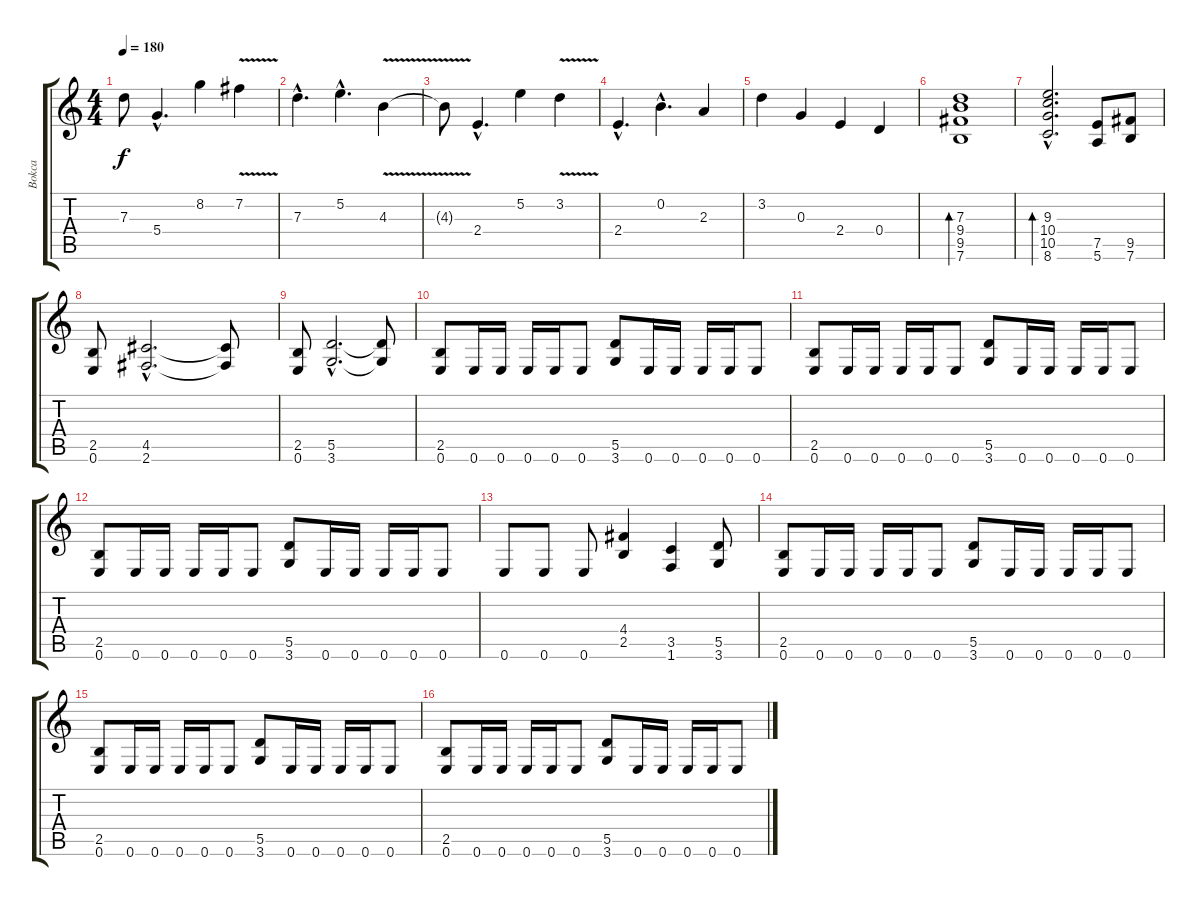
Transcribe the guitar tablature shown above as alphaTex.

\track ("Bokca" "Bokca") {instrument distortionguitar}
\staff {score tabs}
\tuning (E4 B3 G3 D3 A2 E2) {hide}
\ts (4 4)
\tempo 180
\clef g2
\ks c
7.3{t}.8{dy f} 5.4{hac}.4{d} 8.2.4 7.2{v}.4 |
7.3{hac}.4{d} 5.2{hac}.4{d} 4.3{v}.4 |
4.3{t}.8 2.4{hac}.4{d} 5.2.4 3.2{v}.4 |
2.4{hac}.4{d} 0.2{hac}.4{d} 2.3.4 |
3.2.4 0.3.4 2.4.4 0.4.4 |
(7.3 9.4 9.5 7.6).1{bd 240} |
(9.3{hac} 10.4{hac} 10.5{hac} 8.6{hac}).2{d bd 240} (7.5 5.6).8 (9.5 7.6).8 |
(2.5 0.6).8 (4.5{hac} 2.6{hac}).2{d} (4.5{t} 2.6{t}).8 |
(2.5 0.6).8 (5.5{hac} 3.6{hac}).2{d} (5.5{t} 3.6{t}).8 |
(2.5 0.6).8 0.6.16 0.6.16 0.6.16 0.6.16 0.6.8 (5.5 3.6).8 0.6.16 0.6.16 0.6.16 0.6.16 0.6.8 |
(2.5 0.6).8 0.6.16 0.6.16 0.6.16 0.6.16 0.6.8 (5.5 3.6).8 0.6.16 0.6.16 0.6.16 0.6.16 0.6.8 |
(2.5 0.6).8 0.6.16 0.6.16 0.6.16 0.6.16 0.6.8 (5.5 3.6).8 0.6.16 0.6.16 0.6.16 0.6.16 0.6.8 |
0.6.8 0.6.8 0.6.8 (4.4 2.5).4 (3.5 1.6).4 (5.5 3.6).8 |
(2.5 0.6).8 0.6.16 0.6.16 0.6.16 0.6.16 0.6.8 (5.5 3.6).8 0.6.16 0.6.16 0.6.16 0.6.16 0.6.8 |
(2.5 0.6).8 0.6.16 0.6.16 0.6.16 0.6.16 0.6.8 (5.5 3.6).8 0.6.16 0.6.16 0.6.16 0.6.16 0.6.8 |
(2.5 0.6).8 0.6.16 0.6.16 0.6.16 0.6.16 0.6.8 (5.5 3.6).8 0.6.16 0.6.16 0.6.16 0.6.16 0.6.8
